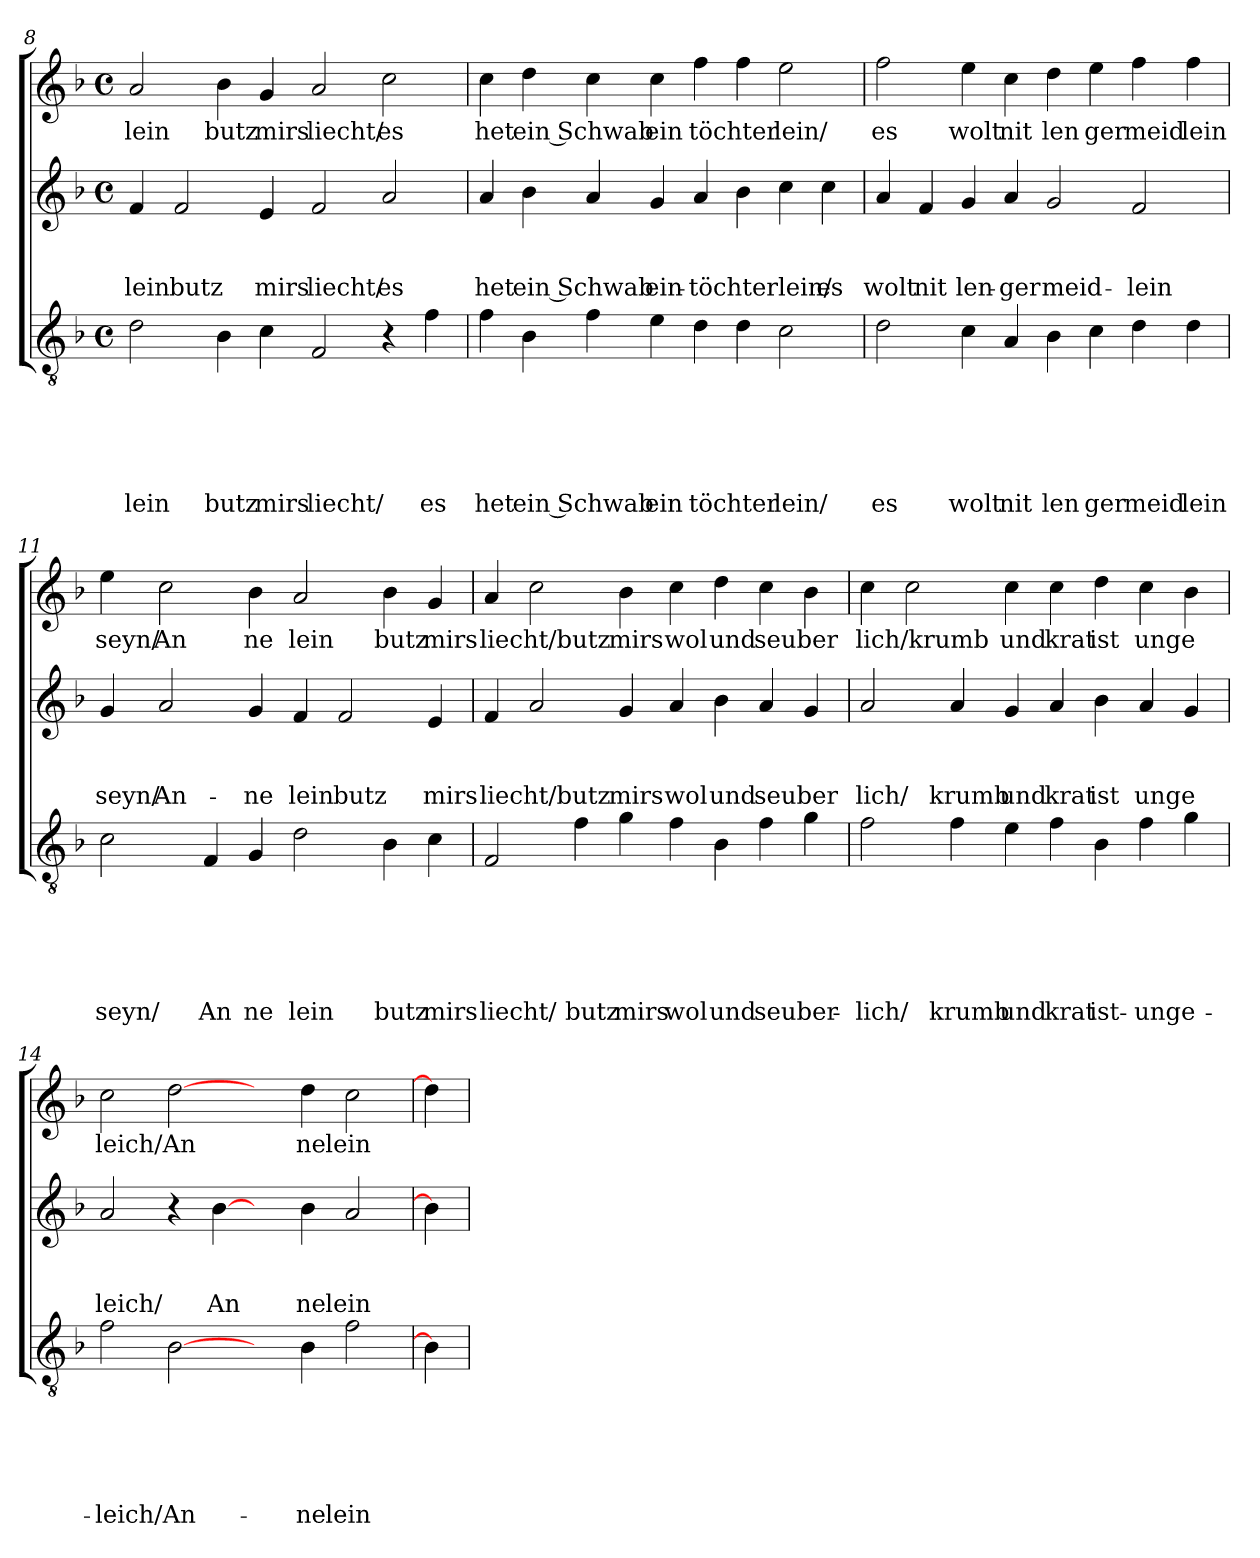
**kern	**text	**text	**text	**text	**text	**text	**kern	**text	**text	**text	**kern	**text
*part3	*part3	*part3	*part3	*part3	*part3	*part3	*part2	*part2	*part2	*part2	*part1	*part1
*staff3	*staff3	*staff3	*staff3	*staff3	*staff3	*staff3	*staff2	*staff2	*staff2	*staff2	*staff1	*staff1
*clefGv2	*	*	*	*	*	*	*clefG2	*	*	*	*clefG2	*
*k[b-]	*	*	*	*	*	*	*k[b-]	*	*	*	*k[b-]	*
*F:	*	*	*	*	*	*	*F:	*	*	*	*F:	*
*M4/4	*	*	*	*	*	*	*M4/4	*	*	*	*M4/4	*
*met(c)	*	*	*	*	*	*	*met(c)	*	*	*	*met(c)	*
=8	=8	=8	=8	=8	=8	=8	=8	=8	=8	=8	=8	=8
!	!	!	!	!	!	!LO:LY:b	!	!	!	!LO:LY:b	!	!LO:LY:b
2d\	.	.	.	.	.	lein	4f/	.	.	-lein	2a/	lein
!	!	!	!	!	!	!	!	!	!	!LO:LY:b	!	!
.	.	.	.	.	.	.	2f/	.	.	butz	.	.
!	!	!	!	!	!	!LO:LY:b	!	!	!	!	!	!LO:LY:b
4B-\	.	.	.	.	.	butz	.	.	.	.	4b-\	butz
!	!	!	!	!	!	!LO:LY:b	!	!	!	!LO:LY:b	!	!LO:LY:b
4c\	.	.	.	.	.	mirs	4e/	.	.	mirs	4g/	mirs
!	!	!	!	!	!	!LO:LY:b	!	!	!	!LO:LY:b	!	!LO:LY:b
2F/	.	.	.	.	.	liecht/	2f/	.	.	liecht/	2a/	liecht/
!	!	!	!	!	!	!	!	!	!	!LO:LY:b	!	!LO:LY:b
4r	.	.	.	.	.	.	2a/	.	.	es	2cc\	es
!	!	!	!	!	!	!LO:LY:b	!	!	!	!	!	!
4f\	.	.	.	.	.	es	.	.	.	.	.	.
=9	=9	=9	=9	=9	=9	=9	=9	=9	=9	=9	=9	=9
!	!	!	!	!	!	!LO:LY:b	!	!	!	!LO:LY:b	!	!LO:LY:b
4f\	.	.	.	.	.	het	4a/	.	.	het	4cc\	het
!	!	!	!	!	!	!LO:LY:b	!	!	!	!LO:LY:b	!	!LO:LY:b
4B-\	.	.	.	.	.	ein Schwab	4b-\	.	.	ein Schwab	4dd\	ein Schwab
4f\	.	.	.	.	.	.	4a/	.	.	.	4cc\	.
!	!	!	!	!	!	!LO:LY:b	!	!	!	!LO:LY:b	!	!LO:LY:b
4e\	.	.	.	.	.	ein	4g/	.	.	ein-	4cc\	ein
!	!	!	!	!	!	!LO:LY:b	!	!	!	!LO:LY:b	!	!LO:LY:b
4d\	.	.	.	.	.	töchter	4a/	.	.	-töchterlein/	4ff\	töchter
4d\	.	.	.	.	.	.	4b-\	.	.	.	4ff\	.
!	!	!	!	!	!	!LO:LY:b	!	!	!	!	!	!LO:LY:b
2c\	.	.	.	.	.	lein/	4cc\	.	.	.	2ee\	lein/
!	!	!	!	!	!	!	!	!	!	!LO:LY:b	!	!
.	.	.	.	.	.	.	4cc\	.	.	es	.	.
!!LO:PB:g=z
=10	=10	=10	=10	=10	=10	=10	=10	=10	=10	=10	=10	=10
!	!	!	!	!	!	!LO:LY:b	!	!	!	!LO:LY:b	!	!LO:LY:b
2d\	.	.	.	.	.	es	4a/	.	.	wolt	2ff\	es
!	!	!	!	!	!	!	!	!	!	!LO:LY:b	!	!
.	.	.	.	.	.	.	4f/	.	.	nit	.	.
!	!	!	!	!	!	!LO:LY:b	!	!	!	!LO:LY:b	!	!LO:LY:b
4c\	.	.	.	.	.	wolt	4g/	.	.	len-	4ee\	wolt
!	!	!	!	!	!	!LO:LY:b	!	!	!	!LO:LY:b	!	!LO:LY:b
4A/	.	.	.	.	.	nit	4a/	.	.	-ger	4cc\	nit
!	!	!	!	!	!	!LO:LY:b	!	!	!	!LO:LY:b	!	!LO:LY:b
4B-\	.	.	.	.	.	len	2g/	.	.	meid-	4dd\	len
!	!	!	!	!	!	!LO:LY:b	!	!	!	!	!	!LO:LY:b
4c\	.	.	.	.	.	ger	.	.	.	.	4ee\	ger
!	!	!	!	!	!	!LO:LY:b	!	!	!	!LO:LY:b	!	!LO:LY:b
4d\	.	.	.	.	.	meid	2f/	.	.	-lein	4ff\	meid
!	!	!	!	!	!	!LO:LY:b	!	!	!	!	!	!LO:LY:b
4d\	.	.	.	.	.	lein	.	.	.	.	4ff\	lein
=11	=11	=11	=11	=11	=11	=11	=11	=11	=11	=11	=11	=11
!	!	!	!	!	!	!LO:LY:b	!	!	!	!LO:LY:b	!	!LO:LY:b
2c\	.	.	.	.	.	seyn/	4g/	.	.	seyn/	4ee\	seyn/
!	!	!	!	!	!	!	!	!	!	!LO:LY:b	!	!LO:LY:b
.	.	.	.	.	.	.	2a/	.	.	An-	2cc\	An
!	!	!	!	!	!	!LO:LY:b	!	!	!	!	!	!
4F/	.	.	.	.	.	An	.	.	.	.	.	.
!	!	!	!	!	!	!LO:LY:b	!	!	!	!LO:LY:b	!	!LO:LY:b
4G/	.	.	.	.	.	ne	4g/	.	.	-ne	4b-\	ne
!	!	!	!	!	!	!LO:LY:b	!	!	!	!LO:LY:b	!	!LO:LY:b
2d\	.	.	.	.	.	lein	4f/	.	.	lein	2a/	lein
!	!	!	!	!	!	!	!	!	!	!LO:LY:b	!	!
.	.	.	.	.	.	.	2f/	.	.	butz	.	.
!	!	!	!	!	!	!LO:LY:b	!	!	!	!	!	!LO:LY:b
4B-\	.	.	.	.	.	butz	.	.	.	.	4b-\	butz
!	!	!	!	!	!	!LO:LY:b	!	!	!	!LO:LY:b	!	!LO:LY:b
4c\	.	.	.	.	.	mirs	4e/	.	.	mirs	4g/	mirs
!!LO:LB:g=z
=12	=12	=12	=12	=12	=12	=12	=12	=12	=12	=12	=12	=12
!	!	!	!	!	!	!LO:LY:b	!	!	!	!LO:LY:b	!	!LO:LY:b
2F/	.	.	.	.	.	liecht/	4f/	.	.	liecht/butz	4a/	liecht/butz
.	.	.	.	.	.	.	2a/	.	.	.	2cc\	.
!	!	!	!	!	!	!LO:LY:b	!	!	!	!	!	!
4f\	.	.	.	.	.	butz	.	.	.	.	.	.
!	!	!	!	!	!	!LO:LY:b	!	!	!	!LO:LY:b	!	!LO:LY:b
4g\	.	.	.	.	.	mirs	4g/	.	.	mirs	4b-\	mirs
!	!	!	!	!	!	!LO:LY:b	!	!	!	!LO:LY:b	!	!LO:LY:b
4f\	.	.	.	.	.	wol	4a/	.	.	wol	4cc\	wol
!	!	!	!	!	!	!LO:LY:b	!	!	!	!LO:LY:b	!	!LO:LY:b
4B-\	.	.	.	.	.	und	4b-\	.	.	und	4dd\	und
!	!	!	!	!	!	!LO:LY:b	!	!	!	!LO:LY:b	!	!LO:LY:b
4f\	.	.	.	.	.	seuber-	4a/	.	.	seuber	4cc\	seuber
4g\	.	.	.	.	.	.	4g/	.	.	.	4b-\	.
=13	=13	=13	=13	=13	=13	=13	=13	=13	=13	=13	=13	=13
!	!	!	!	!	!	!LO:LY:b	!	!	!	!LO:LY:b	!	!LO:LY:b
2f\	.	.	.	.	.	-lich/	2a/	.	.	lich/	4cc\	lich/krumb
.	.	.	.	.	.	.	.	.	.	.	2cc\	.
!	!	!	!	!	!	!LO:LY:b	!	!	!	!LO:LY:b	!	!
4f\	.	.	.	.	.	krumb	4a/	.	.	krumb	.	.
!	!	!	!	!	!	!LO:LY:b	!	!	!	!LO:LY:b	!	!LO:LY:b
4e\	.	.	.	.	.	und	4g/	.	.	und	4cc\	und
!	!	!	!	!	!	!LO:LY:b	!	!	!	!LO:LY:b	!	!LO:LY:b
4f\	.	.	.	.	.	krat	4a/	.	.	krat	4cc\	krat
!	!	!	!	!	!	!LO:LY:b	!	!	!	!LO:LY:b	!	!LO:LY:b
4B-\	.	.	.	.	.	ist-	4b-\	.	.	ist	4dd\	ist
!	!	!	!	!	!	!LO:LY:b	!	!	!	!LO:LY:b	!	!LO:LY:b
4f\	.	.	.	.	.	-unge-	4a/	.	.	unge	4cc\	unge
4g\	.	.	.	.	.	.	4g/	.	.	.	4b-\	.
=14	=14	=14	=14	=14	=14	=14	=14	=14	=14	=14	=14	=14
!	!	!	!	!	!	!LO:LY:b	!	!	!	!LO:LY:b	!	!LO:LY:b
2f\	.	.	.	.	.	-leich/	2a/	.	.	leich/	2cc\	leich/
!	!	!	!	!	!	!LO:LY:b	!	!	!	!	!	!LO:LY:b
[2B-\	.	.	.	.	.	An-	4r	.	.	.	[2dd\	An
!	!	!	!	!	!	!	!	!	!	!LO:LY:b	!	!
.	.	.	.	.	.	.	[4b-\	.	.	An	.	.
4ryy	.	.	.	.	.	.	4ryy	.	.	.	4ryy	.
!	!	!	!	!	!	!LO:LY:b	!	!	!	!LO:LY:b	!	!LO:LY:b
4B-\	.	.	.	.	.	-ne	4b-\	.	.	ne	4dd\	ne
!	!	!	!	!	!	!LO:LY:b	!	!	!	!LO:LY:b	!	!LO:LY:b
2f\	.	.	.	.	.	lein	2a/	.	.	lein	2cc\	lein
=15	=15	=15	=15	=15	=15	=15	=15	=15	=15	=15	=15	=15
4B-\]	.	.	.	.	.	.	4b-\]	.	.	.	4dd\]	.
=	=	=	=	=	=	=	=	=	=	=	=	=
*-	*-	*-	*-	*-	*-	*-	*-	*-	*-	*-	*-	*-
